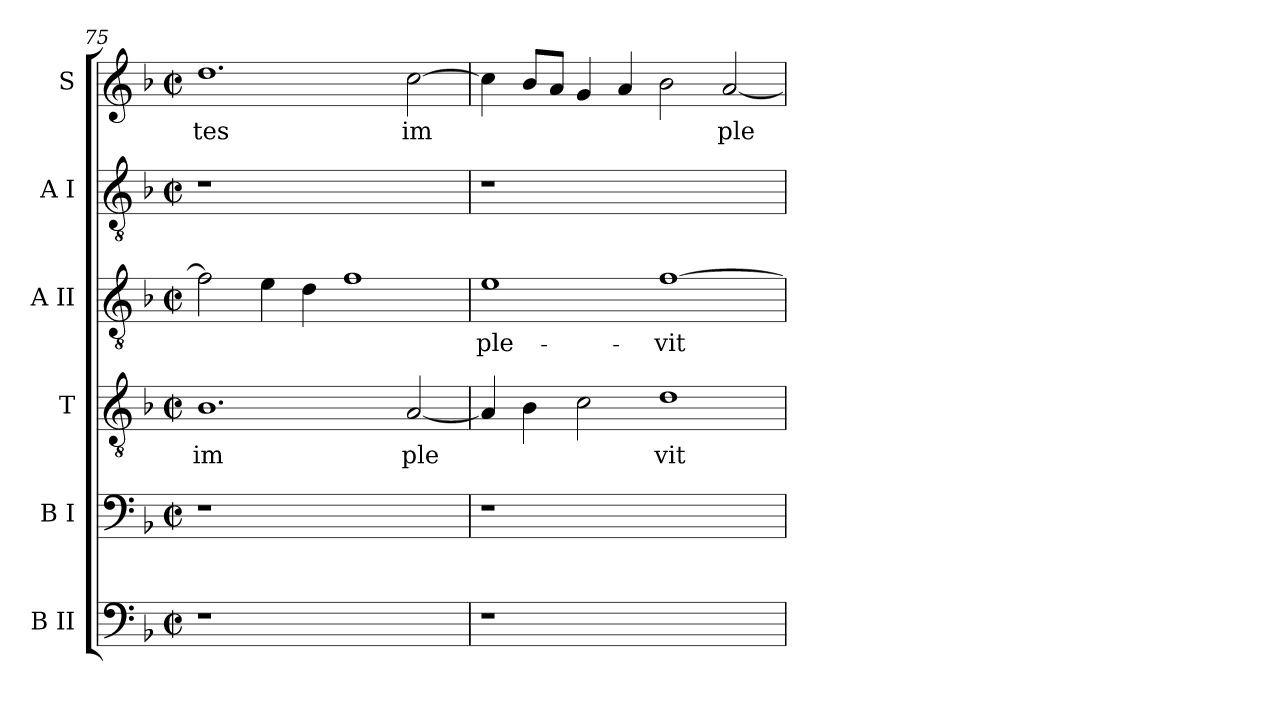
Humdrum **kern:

**kern	**kern	**kern	**text	**kern	**text	**kern	**kern	**text
*part6	*part5	*part4	*part4	*part3	*part3	*part2	*part1	*part1
*staff6	*staff5	*staff4	*staff4	*staff3	*staff3	*staff2	*staff1	*staff1
*I"B II	*I"B I	*I"T	*	*I"A II	*	*I"A I	*I"S	*
*I'B II	*I'B I	*I'T	*	*I'A II	*	*I'A I	*I'S	*
*clefF4	*clefF4	*clefGv2	*	*clefGv2	*	*clefGv2	*clefG2	*
*k[b-]	*k[b-]	*k[b-]	*	*k[b-]	*	*k[b-]	*k[b-]	*
*F:	*F:	*F:	*	*F:	*	*F:	*F:	*
*M2/2	*M2/2	*M2/2	*	*M2/2	*	*M2/2	*M2/2	*
*met(c|)	*met(c|)	*met(c|)	*	*met(c|)	*	*met(c|)	*met(c|)	*
=75	=75	=75	=75	=75	=75	=75	=75	=75
!	!	!	!LO:LY:b:cj	!	!LO:LY:b:cj	!	!	!LO:LY:b:cj
1r	1r	1.B-	im	2f\]	.	1r	1.dd	-tes
!	!	!	!	!	!LO:LY:b:cj	!	!	!
.	.	.	.	4e\	.	.	.	.
!	!	!	!	!	!LO:LY:b:cj	!	!	!
.	.	.	.	4d\	.	.	.	.
!	!	!	!	!	!LO:LY:b:cj	!	!	!
1ryy	1ryy	.	.	1f	.	1ryy	.	.
!	!	!	!LO:LY:b:cj	!	!	!	!	!LO:LY:b:cj
.	.	[<2A/	ple	.	.	.	[<2cc\	im-
!!LO:LB:g=z
=76	=76	=76	=76	=76	=76	=76	=76	=76
!	!	!	!LO:LY:b:cj	!	!LO:LY:b:cj	!	!	!LO:LY:b:cj
1r	1r	4A/]	.	1e	ple-	1r	4cc\]	--
!	!	!	!LO:LY:b:cj	!	!	!	!	!LO:LY:b:cj
.	.	4B-\	.	.	.	.	8b-/L	--
!	!	!	!	!	!	!	!	!LO:LY:b:cj
.	.	.	.	.	.	.	8a/J	--
!	!	!	!LO:LY:b:cj	!	!	!	!	!LO:LY:b:cj
.	.	2c\	.	.	.	.	4g/	--
!	!	!	!	!	!	!	!	!LO:LY:b:cj
.	.	.	.	.	.	.	4a/	--
!	!	!	!LO:LY:b:cj	!	!LO:LY:b:cj	!	!	!LO:LY:b:cj
1ryy	1ryy	1d	vit	[>1f	-vit	1ryy	2b-\	--
!	!	!	!	!	!	!	!	!LO:LY:b:cj
.	.	.	.	.	.	.	[<2a/	-ple
=	=	=	=	=	=	=	=	=
*-	*-	*-	*-	*-	*-	*-	*-	*-
